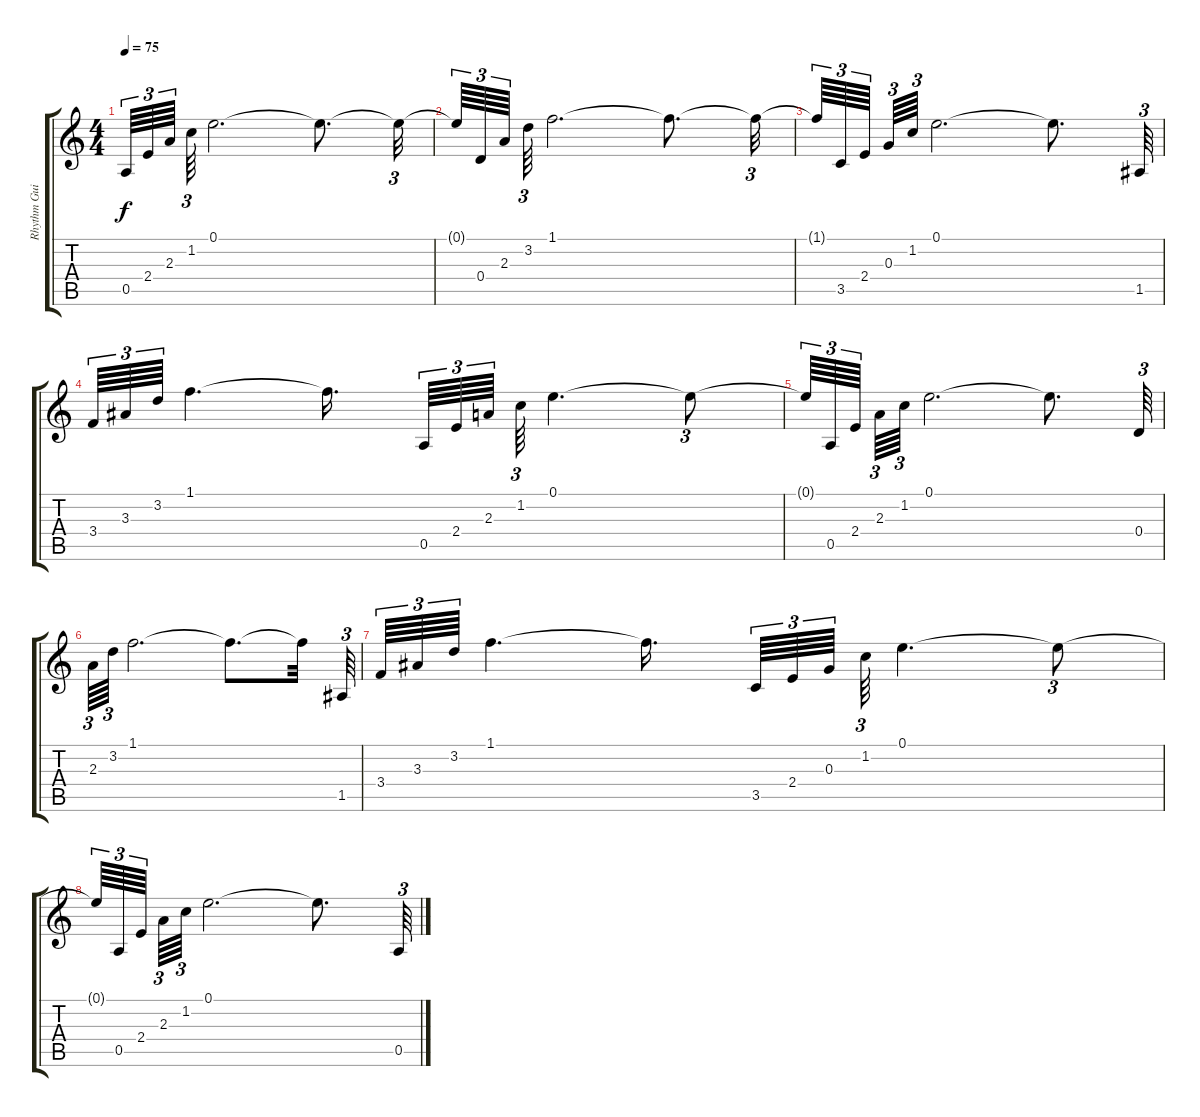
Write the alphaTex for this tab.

\track ("Rhythm Guitar #1" "Rhythm Gui") {instrument acousticguitarsteel}
\staff {score tabs}
\tuning (E4 B3 G3 D3 A2 E2) {hide}
\ts (4 4)
\tempo 75
\clef g2
\ks c
0.5.64{tu (3 2) dy f instrument acousticguitarsteel} 2.4.64{tu (3 2)} 2.3.64{tu (3 2) beam splitsecondary} 1.2.64{tu (3 2)} 0.1.2{d} 0.1{t}.8{d} 0.1{t}.32{tu (3 2)} |
0.1{t}.64{tu (3 2)} 0.4.64{tu (3 2)} 2.3.64{tu (3 2) beam splitsecondary} 3.2.64{tu (3 2)} 1.1.2{d} 1.1{t}.8{d} 1.1{t}.32{tu (3 2)} |
1.1{t}.64{tu (3 2)} 3.5.64{tu (3 2)} 2.4.64{tu (3 2) beam splitsecondary} 0.3.64{tu (3 2)} 1.2.64{tu (3 2)} 0.1.2{d} 0.1{t}.8{d} 1.5.64{tu (3 2)} |
3.4.64{tu (3 2)} 3.3.64{tu (3 2)} 3.2.64{tu (3 2)} 1.1.4{d} 1.1{t}.16{d} 0.5.64{tu (3 2)} 2.4.64{tu (3 2)} 2.3.64{tu (3 2) beam splitsecondary} 1.2.64{tu (3 2)} 0.1.4{d} 0.1{t}.8{tu (3 2)} |
0.1{t}.64{tu (3 2)} 0.5.64{tu (3 2)} 2.4.64{tu (3 2) beam splitsecondary} 2.3.64{tu (3 2)} 1.2.64{tu (3 2)} 0.1.2{d} 0.1{t}.8{d} 0.4.64{tu (3 2)} |
2.3.64{tu (3 2)} 3.2.64{tu (3 2)} 1.1.2{d} 1.1{t}.8{d} 1.1{t}.32 1.5.64{tu (3 2)} |
3.4.64{tu (3 2)} 3.3.64{tu (3 2)} 3.2.64{tu (3 2)} 1.1.4{d} 1.1{t}.16{d} 3.5.64{tu (3 2)} 2.4.64{tu (3 2)} 0.3.64{tu (3 2) beam splitsecondary} 1.2.64{tu (3 2)} 0.1.4{d} 0.1{t}.8{tu (3 2)} |
0.1{t}.64{tu (3 2)} 0.5.64{tu (3 2)} 2.4.64{tu (3 2) beam splitsecondary} 2.3.64{tu (3 2)} 1.2.64{tu (3 2)} 0.1.2{d} 0.1{t}.8{d} 0.5.64{tu (3 2)}
